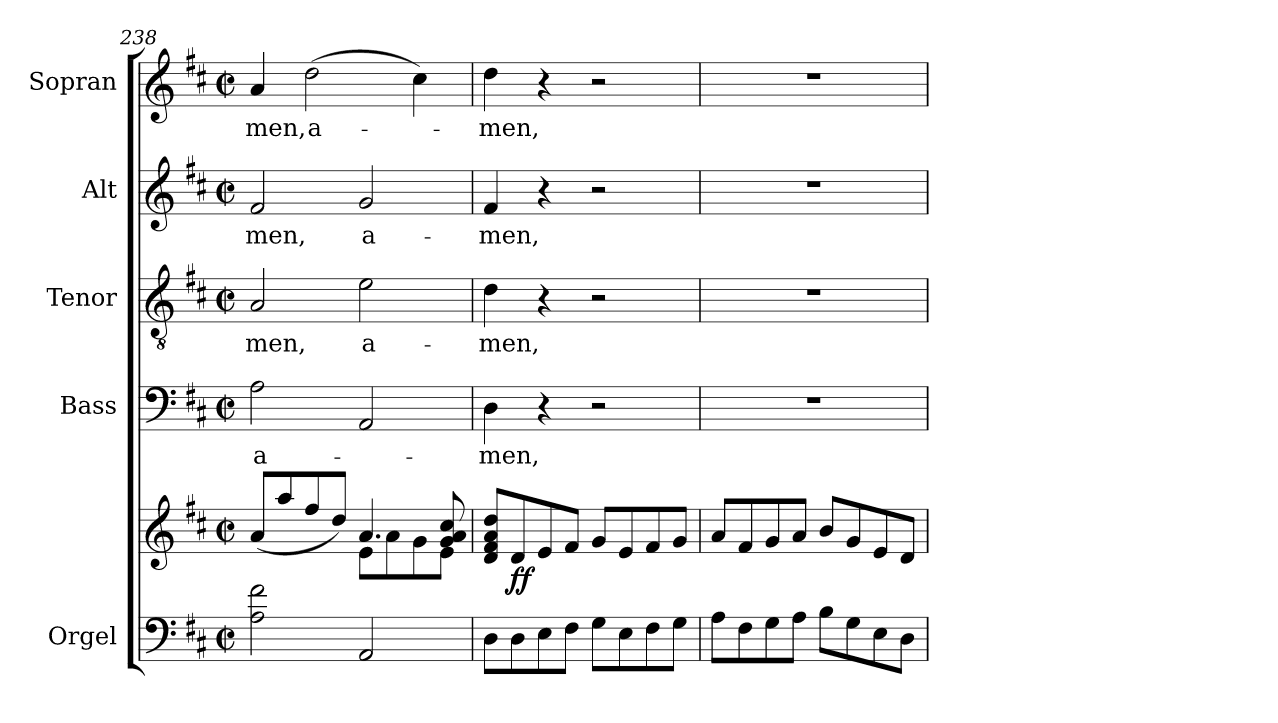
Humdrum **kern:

**kern	**kern	**dynam	**kern	**text	**kern	**text	**kern	**text	**kern	**text
*part5	*part5	*part5	*part4	*part4	*part3	*part3	*part2	*part2	*part1	*part1
*staff6	*staff5	*staff5/6	*staff4	*staff4	*staff3	*staff3	*staff2	*staff2	*staff1	*staff1
*I"Orgel	*	*	*I"Bass	*	*I"Tenor	*	*I"Alt	*	*I"Sopran	*
*I'Org.	*	*	*I'B.	*	*I'T.	*	*I'A.	*	*I'S.	*
*clefF4	*clefG2	*	*clefF4	*	*clefGv2	*	*clefG2	*	*clefG2	*
*k[f#c#]	*k[f#c#]	*	*k[f#c#]	*	*k[f#c#]	*	*k[f#c#]	*	*k[f#c#]	*
*D:	*D:	*	*D:	*	*D:	*	*D:	*	*D:	*
*M2/2	*M2/2	*	*M2/2	*	*M2/2	*	*M2/2	*	*M2/2	*
*met(c|)	*met(c|)	*	*met(c|)	*	*met(c|)	*	*met(c|)	*	*met(c|)	*
=238	=238	=238	=238	=238	=238	=238	=238	=238	=238	=238
*	*^	*	*	*	*	*	*	*	*	*
!	!	!	!	!	!LO:LY:b	!	!LO:LY:b	!	!LO:LY:b	!	!LO:LY:b
2A\ 2f#\	(<8a/L	2ryy	.	2A\	a-	2A/	-men,	2f#/	-men,	4a/	-men,
.	8aa/	.	.	.	.	.	.	.	.	.	.
!	!	!	!	!	!	!	!	!	!	!	!LO:LY:b
.	8ff#/	.	.	.	.	.	.	.	.	(>2dd\	a-
.	8dd/J)	.	.	.	.	.	.	.	.	.	.
!	!	!	!	!	!	!	!LO:LY:b	!	!LO:LY:b	!	!
2AA/	4.a/	8e\L	.	2AA/	.	2e\	a-	2g/	a-	.	.
.	.	8a\	.	.	.	.	.	.	.	.	.
.	.	8g\	.	.	.	.	.	.	.	4cc#\)	.
.	8g/ 8a/ 8cc#/	8e\J	.	.	.	.	.	.	.	.	.
!!LO:LB:g=z
=239	=239	=239	=239	=239	=239	=239	=239	=239	=239	=239	=239
!	!	!	!	!	!LO:LY:b	!	!LO:LY:b	!	!LO:LY:b	!	!LO:LY:b
*	*v	*v	*	*	*	*	*	*	*	*	*
8D\L	8d/ 8f#/ 8a/ 8dd/L	.	4D\	-men,	4d\	-men,	4f#/	-men,	4dd\	-men,
!	!	!LO:DY:b	!	!	!	!	!	!	!	!
8D\	8d/	ff	.	.	.	.	.	.	.	.
8E\	8e/	.	4r	.	4r	.	4r	.	4r	.
8F#\J	8f#/J	.	.	.	.	.	.	.	.	.
8G\L	8g/L	.	2r	.	2r	.	2r	.	2r	.
8E\	8e/	.	.	.	.	.	.	.	.	.
8F#\	8f#/	.	.	.	.	.	.	.	.	.
8G\J	8g/J	.	.	.	.	.	.	.	.	.
=240	=240	=240	=240	=240	=240	=240	=240	=240	=240	=240
8A\L	8a/L	.	1r	.	1r	.	1r	.	1r	.
8F#\	8f#/	.	.	.	.	.	.	.	.	.
8G\	8g/	.	.	.	.	.	.	.	.	.
8A\J	8a/J	.	.	.	.	.	.	.	.	.
8B\L	8b/L	.	.	.	.	.	.	.	.	.
8G\	8g/	.	.	.	.	.	.	.	.	.
8E\	8e/	.	.	.	.	.	.	.	.	.
8D\J	8d/J	.	.	.	.	.	.	.	.	.
=	=	=	=	=	=	=	=	=	=	=
*-	*-	*-	*-	*-	*-	*-	*-	*-	*-	*-
